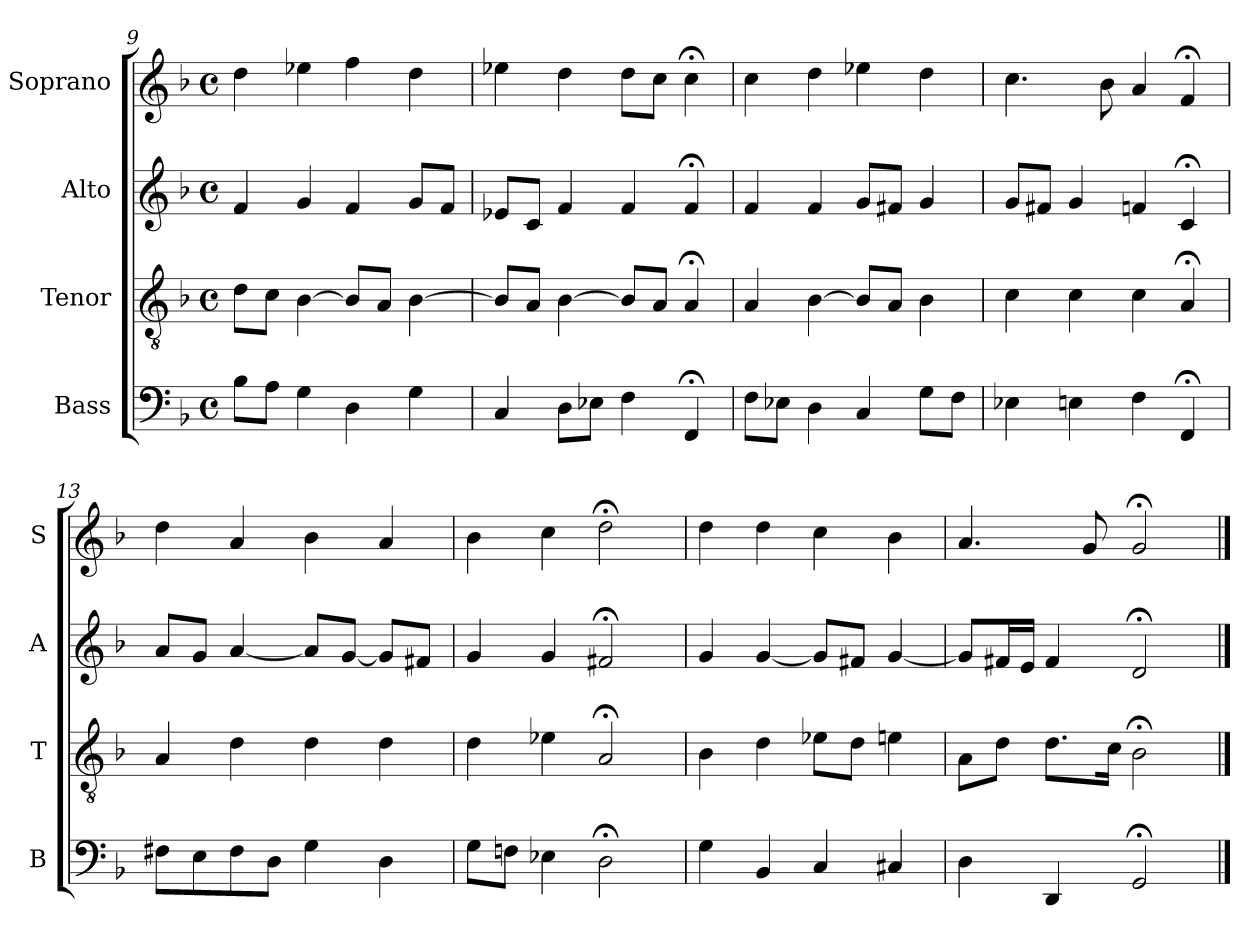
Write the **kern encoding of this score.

**kern	**kern	**kern	**kern
*part4	*part3	*part2	*part1
*staff4	*staff3	*staff2	*staff1
*I"Bass	*I"Tenor	*I"Alto	*I"Soprano
*I'B	*I'T	*I'A	*I'S
*clefF4	*clefGv2	*clefG2	*clefG2
*k[b-]	*k[b-]	*k[b-]	*k[b-]
*G:dor	*G:dor	*G:dor	*G:dor
*M4/4	*M4/4	*M4/4	*M4/4
*met(c)	*met(c)	*met(c)	*met(c)
=9	=9	=9	=9
8B-L	8dL	4f	4dd
8AJ	8cJ	.	.
4G	[4B-	4g	4ee-X
4D	8B-L]	4f	4ff
.	8AJ	.	.
4G	[4B-	8gL	4dd
.	.	8fJ	.
=10	=10	=10	=10
4C	8B-L]	8e-XL	4ee-X
.	8AJ	8cJ	.
8DL	[4B-	4f	4dd
8E-XJ	.	.	.
4F	8B-L]	4f	8ddL
.	8AJ	.	8ccJ
4FF;<	4A;<	4f;<	4cc;<
=11	=11	=11	=11
8FL	4A	4f	4cc
8E-XJ	.	.	.
4D	[4B-	4f	4dd
4C	8B-L]	8gL	4ee-X
.	8AJ	8f#XJ	.
8GL	4B-	4g	4dd
8FJ	.	.	.
=12	=12	=12	=12
4E-X	4c	8gL	4.cc
.	.	8f#XJ	.
4En	4c	4g	.
.	.	.	8b-
4F	4c	4fn	4a
4FF;<	4A;<	4c;<	4f;<
=13	=13	=13	=13
8F#XL	4A	8aL	4dd
8E	.	8gJ	.
8F#	4d	[4a	4a
8DJ	.	.	.
4G	4d	8aL]	4b-
.	.	[8gJ	.
4D	4d	8gL]	4a
.	.	8f#XJ	.
=14	=14	=14	=14
8GL	4d	4g	4b-
8FnJ	.	.	.
4E-X	4e-X	4g	4cc
2D;<	2A;<	2f#X;<	2dd;<
=15	=15	=15	=15
4G	4B-	4g	4dd
4BB-	4d	[4g	4dd
4C	8e-XL	8gL]	4cc
.	8dJ	8f#XJ	.
4C#X	4en	[4g	4b-
=16	=16	=16	=16
4D	8AL	8gL]	4.a
.	8dJ	16f#XL	.
.	.	16eJJ	.
4DD	8.dL	4f#	.
.	.	.	8g
.	16cJk	.	.
2GG;<	2B-;<	2d;<	2g;<
==	==	==	==
*-	*-	*-	*-
